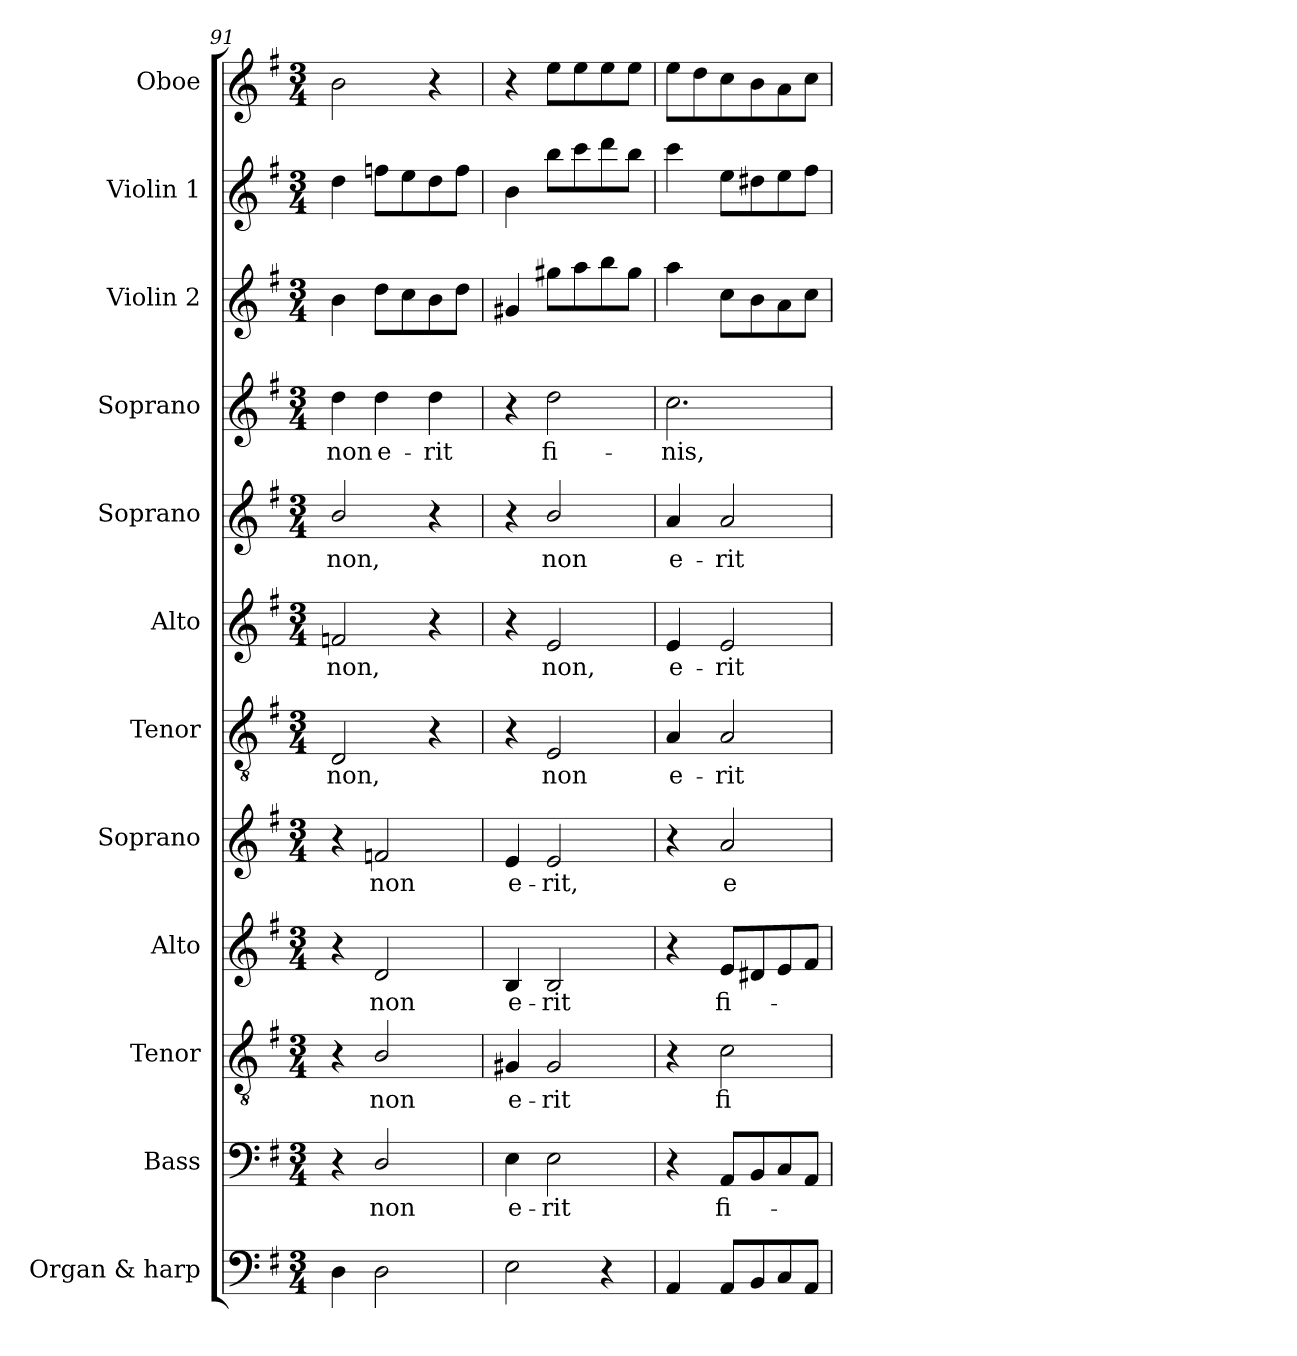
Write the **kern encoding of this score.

**kern	**kern	**text	**kern	**text	**kern	**text	**kern	**text	**kern	**text	**kern	**text	**kern	**text	**kern	**text	**kern	**kern	**kern
*part12	*part11	*part11	*part10	*part10	*part9	*part9	*part8	*part8	*part7	*part7	*part6	*part6	*part5	*part5	*part4	*part4	*part3	*part2	*part1
*staff12	*staff11	*staff11	*staff10	*staff10	*staff9	*staff9	*staff8	*staff8	*staff7	*staff7	*staff6	*staff6	*staff5	*staff5	*staff4	*staff4	*staff3	*staff2	*staff1
*I"Organ & harp	*I"Bass	*	*I"Tenor	*	*I"Alto	*	*I"Soprano	*	*I"Tenor	*	*I"Alto	*	*I"Soprano	*	*I"Soprano	*	*I"Violin 2	*I"Violin 1	*I"Oboe
*I'Org. & H.	*I'B.	*	*I'T.	*	*I'A.	*	*I'S.	*	*I'T.	*	*I'A.	*	*I'S.	*	*I'S.	*	*I'Vln. 2	*I'Vln. 1	*I'Ob.
*clefF4	*clefF4	*	*clefGv2	*	*clefG2	*	*clefG2	*	*clefGv2	*	*clefG2	*	*clefG2	*	*clefG2	*	*clefG2	*clefG2	*clefG2
*	*	*	*ITrd7c12	*	*	*	*	*	*ITrd7c12	*	*	*	*	*	*	*	*	*	*
*k[f#]	*k[f#]	*	*k[f#]	*	*k[f#]	*	*k[f#]	*	*k[f#]	*	*k[f#]	*	*k[f#]	*	*k[f#]	*	*k[f#]	*k[f#]	*k[f#]
*G:	*G:	*	*G:	*	*G:	*	*G:	*	*G:	*	*G:	*	*G:	*	*G:	*	*G:	*G:	*G:
*M3/4	*M3/4	*	*M3/4	*	*M3/4	*	*M3/4	*	*M3/4	*	*M3/4	*	*M3/4	*	*M3/4	*	*M3/4	*M3/4	*M3/4
=91	=91	=91	=91	=91	=91	=91	=91	=91	=91	=91	=91	=91	=91	=91	=91	=91	=91	=91	=91
!	!	!	!	!	!	!	!	!	!	!LO:LY:b:color=#000000	!	!	!	!	!	!	!	!	!
!	!	!	!	!	!	!	!	!	!	!	!	!LO:LY:b:color=#000000	!	!	!	!	!	!	!
!	!	!	!	!	!	!	!	!	!	!	!	!	!	!LO:LY:b:color=#000000	!	!	!	!	!
!	!	!	!	!	!	!	!	!	!	!	!	!	!	!	!	!LO:LY:b:color=#000000	!	!	!
4Di\	4r	.	4r	.	4r	.	4r	.	2DDi/	non,	2fni/	non,	2bi/	non,	4ddi\	non	4bi\	4ddi\	2bi\
!	!	!LO:LY:b:color=#000000	!	!	!	!	!	!	!	!	!	!	!	!	!	!	!	!	!
!	!	!	!	!LO:LY:b:color=#000000	!	!	!	!	!	!	!	!	!	!	!	!	!	!	!
!	!	!	!	!	!	!LO:LY:b:color=#000000	!	!	!	!	!	!	!	!	!	!	!	!	!
!	!	!	!	!	!	!	!	!LO:LY:b:color=#000000	!	!	!	!	!	!	!	!	!	!	!
!	!	!	!	!	!	!	!	!	!	!	!	!	!	!	!	!LO:LY:b:color=#000000	!	!	!
2Di\	2Di/	non	2BBi/	non	2di/	non	2fni/	non	.	.	.	.	.	.	4ddi\	e-	8ddi\L	8ffni\L	.
.	.	.	.	.	.	.	.	.	.	.	.	.	.	.	.	.	8cci\	8eei\	.
!	!	!	!	!	!	!	!	!	!	!	!	!	!	!	!	!LO:LY:b:color=#000000	!	!	!
.	.	.	.	.	.	.	.	.	4r	.	4r	.	4r	.	4ddi\	-rit	8bi\	8ddi\	4r
.	.	.	.	.	.	.	.	.	.	.	.	.	.	.	.	.	8ddi\J	8ffi\J	.
=92	=92	=92	=92	=92	=92	=92	=92	=92	=92	=92	=92	=92	=92	=92	=92	=92	=92	=92	=92
!	!	!LO:LY:b:color=#000000	!	!	!	!	!	!	!	!	!	!	!	!	!	!	!	!	!
!	!	!	!	!LO:LY:b:color=#000000	!	!	!	!	!	!	!	!	!	!	!	!	!	!	!
!	!	!	!	!	!	!LO:LY:b:color=#000000	!	!	!	!	!	!	!	!	!	!	!	!	!
!	!	!	!	!	!	!	!	!LO:LY:b:color=#000000	!	!	!	!	!	!	!	!	!	!	!
2Ei\	4Ei\	e-	4GG#Xi/	e-	4Bi/	e-	4ei/	e-	4r	.	4r	.	4r	.	4r	.	4g#Xi/	4bi\	4r
!	!	!LO:LY:b:color=#000000	!	!	!	!	!	!	!	!	!	!	!	!	!	!	!	!	!
!	!	!	!	!LO:LY:b:color=#000000	!	!	!	!	!	!	!	!	!	!	!	!	!	!	!
!	!	!	!	!	!	!LO:LY:b:color=#000000	!	!	!	!	!	!	!	!	!	!	!	!	!
!	!	!	!	!	!	!	!	!LO:LY:b:color=#000000	!	!	!	!	!	!	!	!	!	!	!
!	!	!	!	!	!	!	!	!	!	!LO:LY:b:color=#000000	!	!	!	!	!	!	!	!	!
!	!	!	!	!	!	!	!	!	!	!	!	!LO:LY:b:color=#000000	!	!	!	!	!	!	!
!	!	!	!	!	!	!	!	!	!	!	!	!	!	!LO:LY:b:color=#000000	!	!	!	!	!
!	!	!	!	!	!	!	!	!	!	!	!	!	!	!	!	!LO:LY:b:color=#000000	!	!	!
.	2Ei\	-rit	2GG#i/	-rit	2Bi/	-rit	2ei/	-rit,	2EEi/	non	2ei/	non,	2bi/	non	2ddi\	fi-	8gg#Xi\L	8bbi\L	8eei\L
.	.	.	.	.	.	.	.	.	.	.	.	.	.	.	.	.	8aai\	8ccci\	8eei\
4r	.	.	.	.	.	.	.	.	.	.	.	.	.	.	.	.	8bbi\	8dddi\	8eei\
.	.	.	.	.	.	.	.	.	.	.	.	.	.	.	.	.	8gg#i\J	8bbi\J	8eei\J
=93	=93	=93	=93	=93	=93	=93	=93	=93	=93	=93	=93	=93	=93	=93	=93	=93	=93	=93	=93
!	!	!	!	!	!	!	!	!	!	!LO:LY:b:color=#000000	!	!	!	!	!	!	!	!	!
!	!	!	!	!	!	!	!	!	!	!	!	!LO:LY:b:color=#000000	!	!	!	!	!	!	!
!	!	!	!	!	!	!	!	!	!	!	!	!	!	!LO:LY:b:color=#000000	!	!	!	!	!
!	!	!	!	!	!	!	!	!	!	!	!	!	!	!	!	!LO:LY:b:color=#000000	!	!	!
4AAi/	4r	.	4r	.	4r	.	4r	.	4AAi/	e-	4ei/	e-	4ai/	e-	2.cci\	-nis,	4aai\	4ccci\	8eei\L
.	.	.	.	.	.	.	.	.	.	.	.	.	.	.	.	.	.	.	8ddi\
!	!	!LO:LY:b:color=#000000	!	!	!	!	!	!	!	!	!	!	!	!	!	!	!	!	!
!	!	!	!	!LO:LY:b:color=#000000	!	!	!	!	!	!	!	!	!	!	!	!	!	!	!
!	!	!	!	!	!	!LO:LY:b:color=#000000	!	!	!	!	!	!	!	!	!	!	!	!	!
!	!	!	!	!	!	!	!	!LO:LY:b:color=#000000	!	!	!	!	!	!	!	!	!	!	!
!	!	!	!	!	!	!	!	!	!	!LO:LY:b:color=#000000	!	!	!	!	!	!	!	!	!
!	!	!	!	!	!	!	!	!	!	!	!	!LO:LY:b:color=#000000	!	!	!	!	!	!	!
!	!	!	!	!	!	!	!	!	!	!	!	!	!	!LO:LY:b:color=#000000	!	!	!	!	!
8AAi/L	8AAi/L	fi-	2Ci\	fi-	8ei/L	fi-	2ai/	e-	2AAi/	-rit	2ei/	-rit	2ai/	-rit	.	.	8cci\L	8eei\L	8cci\
8BBi/	8BBi/	.	.	.	8d#Xi/	.	.	.	.	.	.	.	.	.	.	.	8bi\	8dd#Xi\	8bi\
8Ci/	8Ci/	.	.	.	8ei/	.	.	.	.	.	.	.	.	.	.	.	8ai\	8eei\	8ai\
8AAi/J	8AAi/J	.	.	.	8f#i/J	.	.	.	.	.	.	.	.	.	.	.	8cci\J	8ff#i\J	8cci\J
=	=	=	=	=	=	=	=	=	=	=	=	=	=	=	=	=	=	=	=
*-	*-	*-	*-	*-	*-	*-	*-	*-	*-	*-	*-	*-	*-	*-	*-	*-	*-	*-	*-
